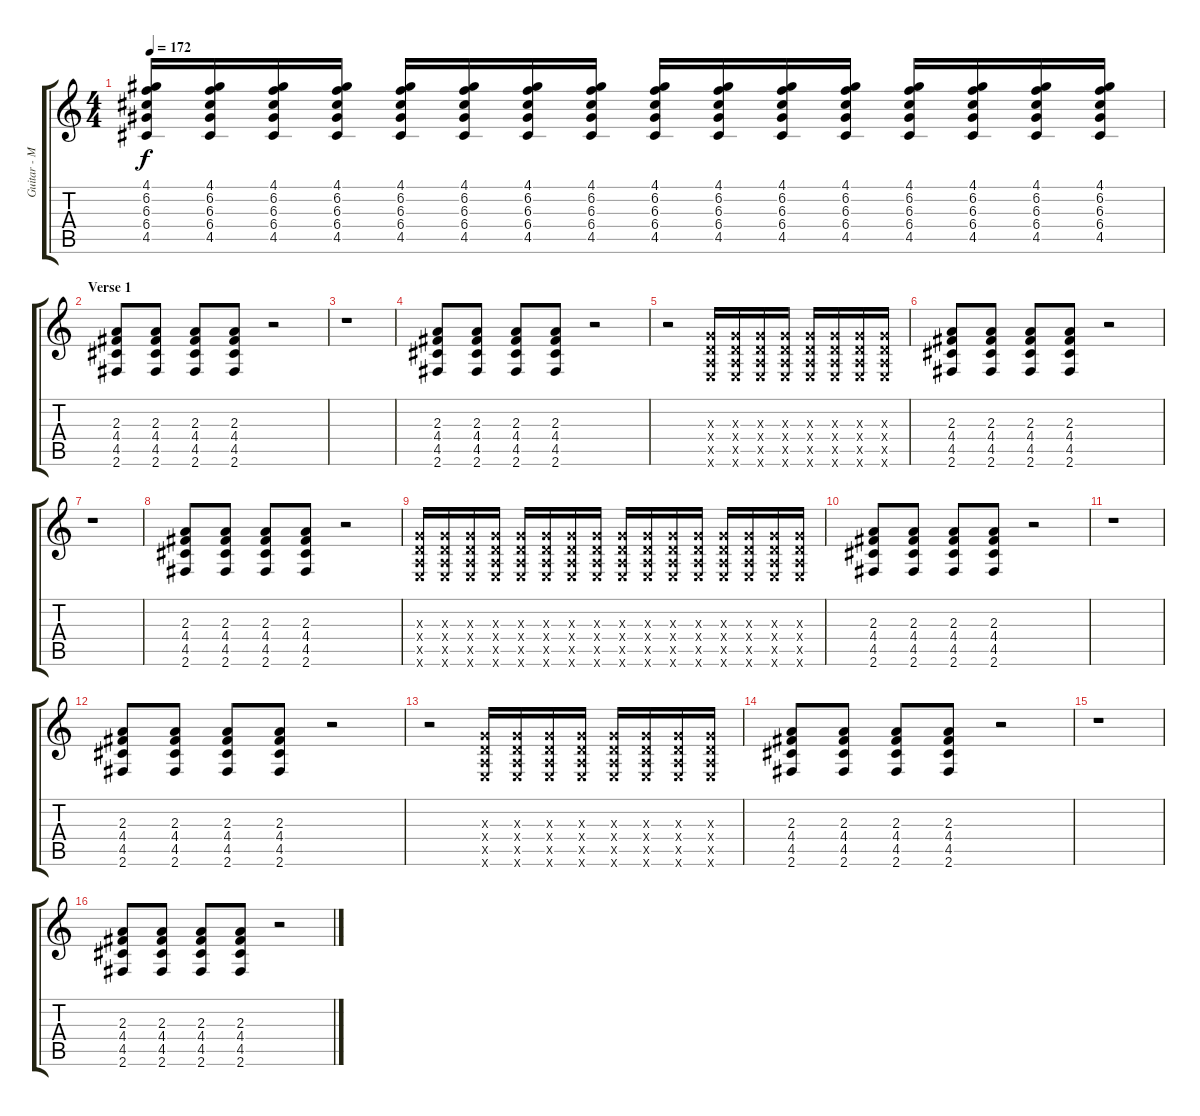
\track ("Guitar - Mark Engles" "Guitar - M") {instrument distortionguitar}
\staff {score tabs}
\tuning (E4 B3 G3 D3 A2 E2) {hide}
\ts (4 4)
\tempo 172
\clef g2
\ks c
(4.1 6.2 6.3 6.4 4.5).16{dy f} (4.1 6.2 6.3 6.4 4.5).16 (4.1 6.2 6.3 6.4 4.5).16 (4.1 6.2 6.3 6.4 4.5).16 (4.1 6.2 6.3 6.4 4.5).16 (4.1 6.2 6.3 6.4 4.5).16 (4.1 6.2 6.3 6.4 4.5).16 (4.1 6.2 6.3 6.4 4.5).16 (4.1 6.2 6.3 6.4 4.5).16 (4.1 6.2 6.3 6.4 4.5).16 (4.1 6.2 6.3 6.4 4.5).16 (4.1 6.2 6.3 6.4 4.5).16 (4.1 6.2 6.3 6.4 4.5).16 (4.1 6.2 6.3 6.4 4.5).16 (4.1 6.2 6.3 6.4 4.5).16 (4.1 6.2 6.3 6.4 4.5).16 |
\section ("" "Verse 1")
(2.3 4.4 4.5 2.6).8 (2.3 4.4 4.5 2.6).8 (2.3 4.4 4.5 2.6).8 (2.3 4.4 4.5 2.6).8 r.2 |
r.1 |
(2.3 4.4 4.5 2.6).8 (2.3 4.4 4.5 2.6).8 (2.3 4.4 4.5 2.6).8 (2.3 4.4 4.5 2.6).8 r.2 |
r.2 (0.3{x} 0.4{x} 0.5{x} 0.6{x}).16 (0.3{x} 0.4{x} 0.5{x} 0.6{x}).16 (0.3{x} 0.4{x} 0.5{x} 0.6{x}).16 (0.3{x} 0.4{x} 0.5{x} 0.6{x}).16 (0.3{x} 0.4{x} 0.5{x} 0.6{x}).16 (0.3{x} 0.4{x} 0.5{x} 0.6{x}).16 (0.3{x} 0.4{x} 0.5{x} 0.6{x}).16 (0.3{x} 0.4{x} 0.5{x} 0.6{x}).16 |
(2.3 4.4 4.5 2.6).8 (2.3 4.4 4.5 2.6).8 (2.3 4.4 4.5 2.6).8 (2.3 4.4 4.5 2.6).8 r.2 |
r.1 |
(2.3 4.4 4.5 2.6).8 (2.3 4.4 4.5 2.6).8 (2.3 4.4 4.5 2.6).8 (2.3 4.4 4.5 2.6).8 r.2 |
(0.3{x} 0.4{x} 0.5{x} 0.6{x}).16 (0.3{x} 0.4{x} 0.5{x} 0.6{x}).16 (0.3{x} 0.4{x} 0.5{x} 0.6{x}).16 (0.3{x} 0.4{x} 0.5{x} 0.6{x}).16 (0.3{x} 0.4{x} 0.5{x} 0.6{x}).16 (0.3{x} 0.4{x} 0.5{x} 0.6{x}).16 (0.3{x} 0.4{x} 0.5{x} 0.6{x}).16 (0.3{x} 0.4{x} 0.5{x} 0.6{x}).16 (0.3{x} 0.4{x} 0.5{x} 0.6{x}).16 (0.3{x} 0.4{x} 0.5{x} 0.6{x}).16 (0.3{x} 0.4{x} 0.5{x} 0.6{x}).16 (0.3{x} 0.4{x} 0.5{x} 0.6{x}).16 (0.3{x} 0.4{x} 0.5{x} 0.6{x}).16 (0.3{x} 0.4{x} 0.5{x} 0.6{x}).16 (0.3{x} 0.4{x} 0.5{x} 0.6{x}).16 (0.3{x} 0.4{x} 0.5{x} 0.6{x}).16 |
(2.3 4.4 4.5 2.6).8 (2.3 4.4 4.5 2.6).8 (2.3 4.4 4.5 2.6).8 (2.3 4.4 4.5 2.6).8 r.2 |
r.1 |
(2.3 4.4 4.5 2.6).8 (2.3 4.4 4.5 2.6).8 (2.3 4.4 4.5 2.6).8 (2.3 4.4 4.5 2.6).8 r.2 |
r.2 (0.3{x} 0.4{x} 0.5{x} 0.6{x}).16 (0.3{x} 0.4{x} 0.5{x} 0.6{x}).16 (0.3{x} 0.4{x} 0.5{x} 0.6{x}).16 (0.3{x} 0.4{x} 0.5{x} 0.6{x}).16 (0.3{x} 0.4{x} 0.5{x} 0.6{x}).16 (0.3{x} 0.4{x} 0.5{x} 0.6{x}).16 (0.3{x} 0.4{x} 0.5{x} 0.6{x}).16 (0.3{x} 0.4{x} 0.5{x} 0.6{x}).16 |
(2.3 4.4 4.5 2.6).8 (2.3 4.4 4.5 2.6).8 (2.3 4.4 4.5 2.6).8 (2.3 4.4 4.5 2.6).8 r.2 |
r.1 |
(2.3 4.4 4.5 2.6).8 (2.3 4.4 4.5 2.6).8 (2.3 4.4 4.5 2.6).8 (2.3 4.4 4.5 2.6).8 r.2
